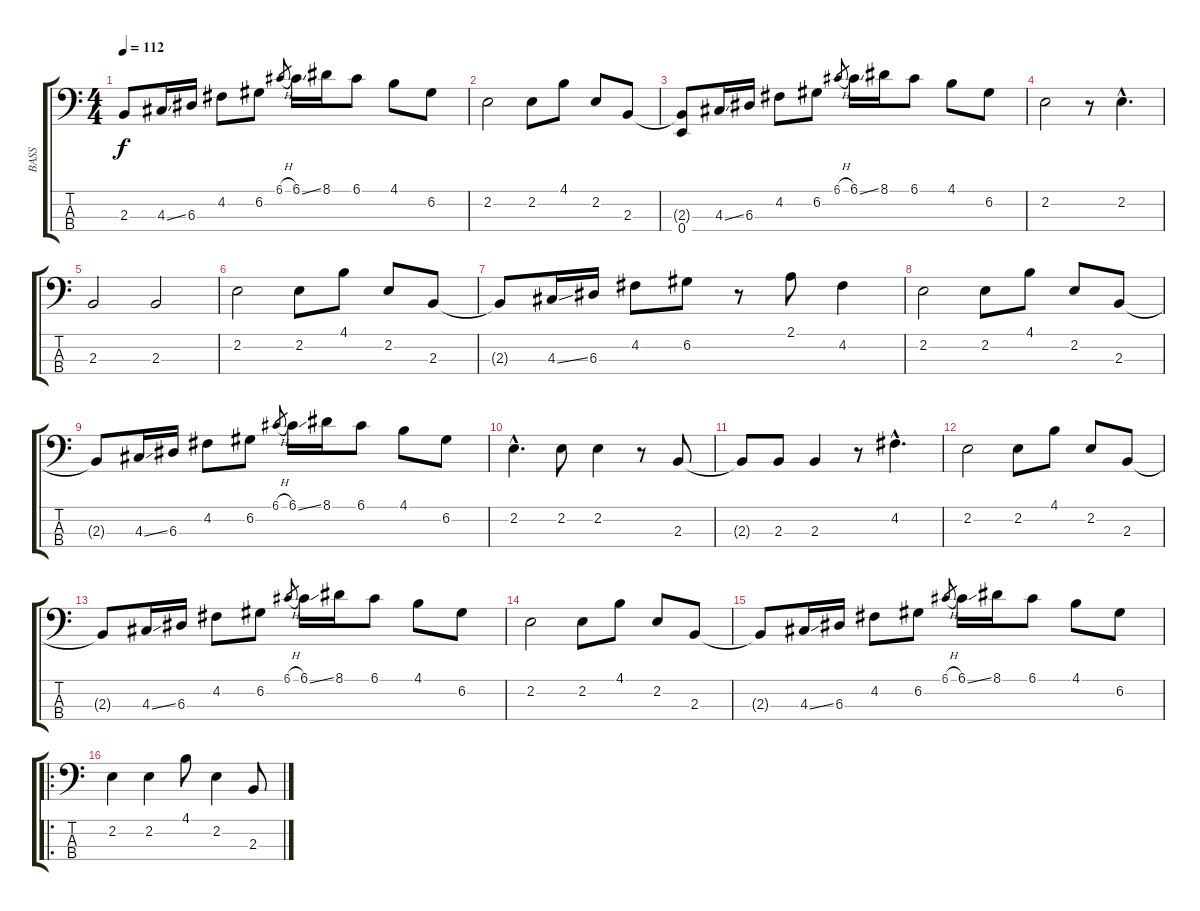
\track ("BASS" "BASS") {instrument acousticguitarnylon}
\staff {score tabs}
\tuning (G2 D2 A1 E1) {hide}
\ts (4 4)
\tempo 112
\clef f4
\ks c
2.3{t}.8{dy f} 4.3{ss}.16 6.3.16 4.2.8 6.2.8 6.1{h}.8{gr} 6.1{ss}.16 8.1.16 6.1.8 4.1.8 6.2.8 |
2.2.2 2.2.8 4.1.8 2.2.8 2.3.8 |
(2.3{t} 0.4).8 4.3{ss}.16 6.3.16 4.2.8 6.2.8 6.1{h}.8{gr} 6.1{ss}.16 8.1.16 6.1.8 4.1.8 6.2.8 |
2.2.2 r.8 2.2{hac}.4{d} |
2.3.2 2.3.2 |
2.2.2 2.2.8 4.1.8 2.2.8 2.3.8 |
2.3{t}.8 4.3{ss}.16 6.3.16 4.2.8 6.2.8 r.8 2.1.8 4.2.4 |
2.2.2 2.2.8 4.1.8 2.2.8 2.3.8 |
2.3{t}.8 4.3{ss}.16 6.3.16 4.2.8 6.2.8 6.1{h}.8{gr} 6.1{ss}.16 8.1.16 6.1.8 4.1.8 6.2.8 |
2.2{hac}.4{d} 2.2.8 2.2.4 r.8 2.3.8 |
2.3{t}.8 2.3.8 2.3.4 r.8 4.2{hac}.4{d} |
2.2.2 2.2.8 4.1.8 2.2.8 2.3.8 |
2.3{t}.8 4.3{ss}.16 6.3.16 4.2.8 6.2.8 6.1{h}.8{gr} 6.1{ss}.16 8.1.16 6.1.8 4.1.8 6.2.8 |
2.2.2 2.2.8 4.1.8 2.2.8 2.3.8 |
2.3{t}.8 4.3{ss}.16 6.3.16 4.2.8 6.2.8 6.1{h}.8{gr} 6.1{ss}.16 8.1.16 6.1.8 4.1.8 6.2.8 |
\ro
2.2.4 2.2.4 4.1.8 2.2.4 2.3.8
